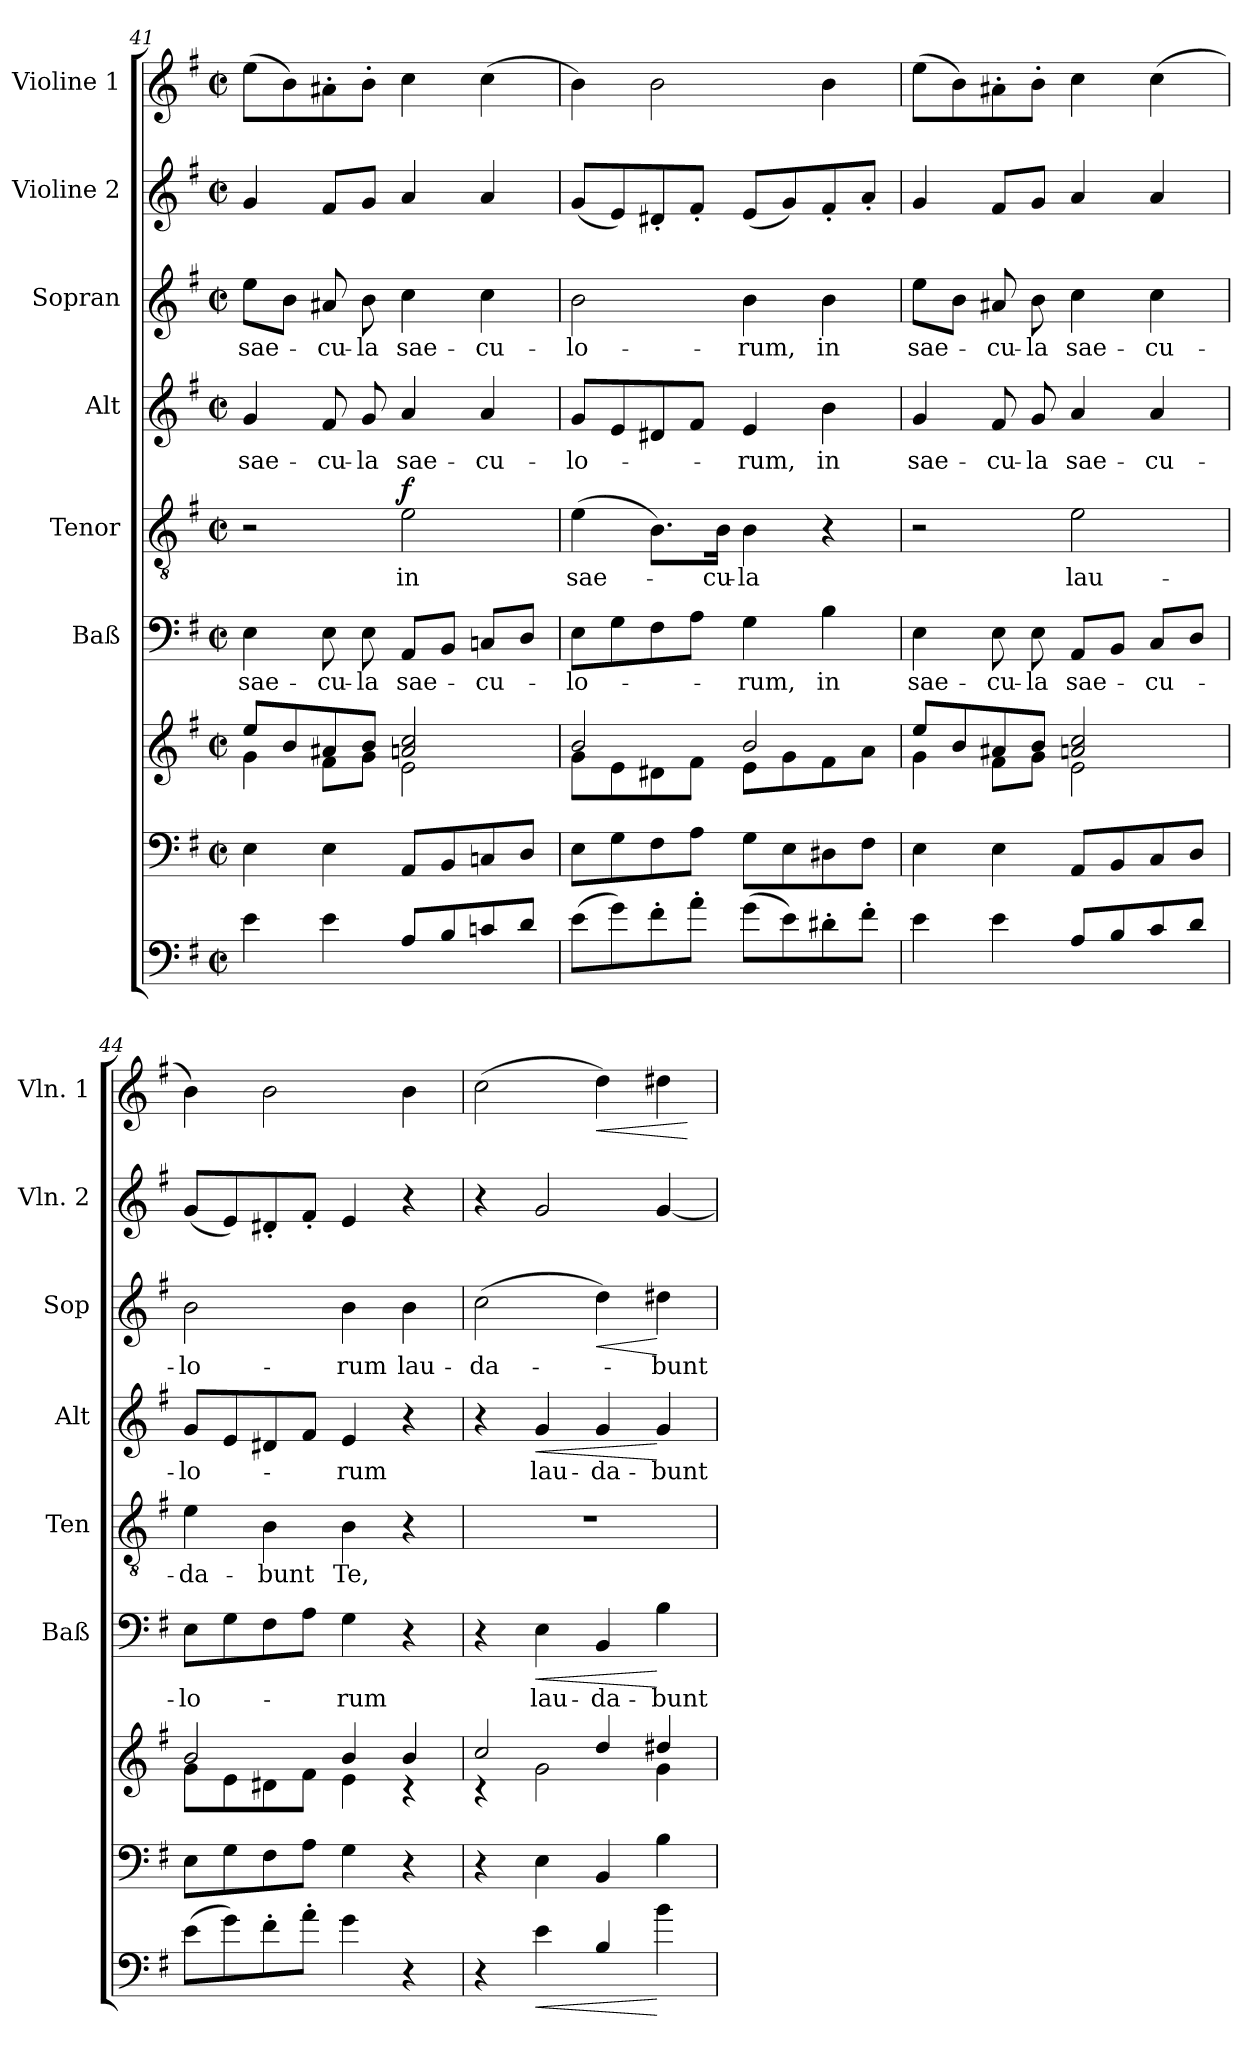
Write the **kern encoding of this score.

**kern	**dynam	**kern	**kern	**kern	**text	**dynam	**kern	**text	**dynam	**kern	**text	**dynam	**kern	**text	**dynam	**kern	**kern	**dynam
*part8	*part8	*part7	*part7	*part6	*part6	*part6	*part5	*part5	*part5	*part4	*part4	*part4	*part3	*part3	*part3	*part2	*part1	*part1
*staff9	*staff9	*staff8	*staff7	*staff6	*staff6	*staff6	*staff5	*staff5	*staff5	*staff4	*staff4	*staff4	*staff3	*staff3	*staff3	*staff2	*staff1	*staff1
*	*	*	*	*I"Baß	*	*	*I"Tenor	*	*	*I"Alt	*	*	*I"Sopran	*	*	*I"Violine 2	*I"Violine 1	*
*	*	*	*	*I'Baß	*	*	*I'Ten	*	*	*I'Alt	*	*	*I'Sop	*	*	*I'Vln. 2	*I'Vln. 1	*
*clefF4	*	*clefF4	*clefG2	*clefF4	*	*	*clefGv2	*	*	*clefG2	*	*	*clefG2	*	*	*clefG2	*clefG2	*
*ITrd7c12	*	*	*	*	*	*	*	*	*	*	*	*	*	*	*	*	*	*
*k[f#]	*	*k[f#]	*k[f#]	*k[f#]	*	*	*k[f#]	*	*	*k[f#]	*	*	*k[f#]	*	*	*k[f#]	*k[f#]	*
*G:	*	*G:	*G:	*G:	*	*	*G:	*	*	*G:	*	*	*G:	*	*	*G:	*G:	*
*M2/2	*	*M2/2	*M2/2	*M2/2	*	*	*M2/2	*	*	*M2/2	*	*	*M2/2	*	*	*M2/2	*M2/2	*
*met(c|)	*	*met(c|)	*met(c|)	*met(c|)	*	*	*met(c|)	*	*	*met(c|)	*	*	*met(c|)	*	*	*met(c|)	*met(c|)	*
=41	=41	=41	=41	=41	=41	=41	=41	=41	=41	=41	=41	=41	=41	=41	=41	=41	=41	=41
*	*	*	*^	*	*	*	*	*	*	*	*	*	*	*	*	*	*	*
!	!	!	!	!	!	!LO:LY:b	!	!	!	!	!	!LO:LY:b	!	!	!LO:LY:b	!	!	!	!
4E\	.	4E\	8ee/L	4g\	4E\	sae-	.	2r	.	.	4g/	sae-	.	8ee\L	sae-	.	4g/	(>8ee\L	.
.	.	.	8b/	.	.	.	.	.	.	.	.	.	.	8b\J	.	.	.	8b\)	.
!	!	!	!	!	!	!LO:LY:b	!	!	!	!	!	!LO:LY:b	!	!	!LO:LY:b	!	!	!	!
4E\	.	4E\	8a#X/	8f#\L	8E\	-cu-	.	.	.	.	8f#/	-cu-	.	8a#X/	-cu-	.	8f#/L	8a#X'>\	.
!	!	!	!	!	!	!LO:LY:b	!	!	!	!	!	!LO:LY:b	!	!	!LO:LY:b	!	!	!	!
.	.	.	8b/J	8g\J	8E\	-la	.	.	.	.	8g/	-la	.	8b\	-la	.	8g/J	8b'>\J	.
!	!	!	!	!	!	!LO:LY:b	!	!	!LO:LY:b	!LO:DY:a	!	!LO:LY:b	!	!	!LO:LY:b	!	!	!	!
8AA/L	.	8AA/L	2an/ 2cc/	2e\	8AA/L	sae-	.	2e\	in	f	4a/	sae-	.	4cc\	sae-	.	4a/	4cc\	.
8BB/	.	8BB/	.	.	8BB/J	.	.	.	.	.	.	.	.	.	.	.	.	.	.
!	!	!	!	!	!	!LO:LY:b	!	!	!	!	!	!LO:LY:b	!	!	!LO:LY:b	!	!	!	!
8Cn/	.	8Cn/	.	.	8Cn/L	-cu-	.	.	.	.	4a/	-cu-	.	4cc\	-cu-	.	4a/	(>4cc\	.
8D/J	.	8D/J	.	.	8D/J	.	.	.	.	.	.	.	.	.	.	.	.	.	.
!!LO:PB:g=z
=42	=42	=42	=42	=42	=42	=42	=42	=42	=42	=42	=42	=42	=42	=42	=42	=42	=42	=42	=42
!	!	!	!	!	!	!LO:LY:b	!	!	!LO:LY:b	!	!	!LO:LY:b	!	!	!LO:LY:b	!	!	!	!
(>8E\L	.	8E\L	2b/	8g\L	8E\L	-lo-	.	(>4e\	sae-	.	8g/L	-lo-	.	2b\	-lo-	.	(<8g/L	4b\)	.
8G\)	.	8G\	.	8e\	8G\	.	.	.	.	.	8e/	.	.	.	.	.	8e/)	.	.
8F#'>\	.	8F#\	.	8d#X\	8F#\	.	.	8.B\L)	.	.	8d#X/	.	.	.	.	.	8d#X'</	2b\	.
8A'>\J	.	8A\J	.	8f#\J	8A\J	.	.	.	.	.	8f#/J	.	.	.	.	.	8f#'</J	.	.
!	!	!	!	!	!	!	!	!	!LO:LY:b	!	!	!	!	!	!	!	!	!	!
.	.	.	.	.	.	.	.	16B\Jk	-cu-	.	.	.	.	.	.	.	.	.	.
!	!	!	!	!	!	!LO:LY:b	!	!	!LO:LY:b	!	!	!LO:LY:b	!	!	!LO:LY:b	!	!	!	!
(>8G\L	.	8G\L	2b/	8e\L	4G\	-rum,	.	4B\	-la	.	4e/	-rum,	.	4b\	-rum,	.	(<8e/L	.	.
8E\)	.	8E\	.	8g\	.	.	.	.	.	.	.	.	.	.	.	.	8g/)	.	.
!	!	!	!	!	!	!LO:LY:b	!	!	!	!	!	!LO:LY:b	!	!	!LO:LY:b	!	!	!	!
8D#X'>\	.	8D#X\	.	8f#\	4B\	in	.	4r	.	.	4b\	in	.	4b\	in	.	8f#'</	4b\	.
8F#'>\J	.	8F#\J	.	8a\J	.	.	.	.	.	.	.	.	.	.	.	.	8a'</J	.	.
=43	=43	=43	=43	=43	=43	=43	=43	=43	=43	=43	=43	=43	=43	=43	=43	=43	=43	=43	=43
!	!	!	!	!	!	!LO:LY:b	!	!	!	!	!	!LO:LY:b	!	!	!LO:LY:b	!	!	!	!
4E\	.	4E\	8ee/L	4g\	4E\	sae-	.	2r	.	.	4g/	sae-	.	8ee\L	sae-	.	4g/	(>8ee\L	.
.	.	.	8b/	.	.	.	.	.	.	.	.	.	.	8b\J	.	.	.	8b\)	.
!	!	!	!	!	!	!LO:LY:b	!	!	!	!	!	!LO:LY:b	!	!	!LO:LY:b	!	!	!	!
4E\	.	4E\	8a#X/	8f#\L	8E\	-cu-	.	.	.	.	8f#/	-cu-	.	8a#X/	-cu-	.	8f#/L	8a#X'>\	.
!	!	!	!	!	!	!LO:LY:b	!	!	!	!	!	!LO:LY:b	!	!	!LO:LY:b	!	!	!	!
.	.	.	8b/J	8g\J	8E\	-la	.	.	.	.	8g/	-la	.	8b\	-la	.	8g/J	8b'>\J	.
!	!	!	!	!	!	!LO:LY:b	!	!	!LO:LY:b	!	!	!LO:LY:b	!	!	!LO:LY:b	!	!	!	!
8AA/L	.	8AA/L	2an/ 2cc/	2e\	8AA/L	sae-	.	2e\	lau-	.	4a/	sae-	.	4cc\	sae-	.	4a/	4cc\	.
8BB/	.	8BB/	.	.	8BB/J	.	.	.	.	.	.	.	.	.	.	.	.	.	.
!	!	!	!	!	!	!LO:LY:b	!	!	!	!	!	!LO:LY:b	!	!	!LO:LY:b	!	!	!	!
8C/	.	8C/	.	.	8C/L	-cu-	.	.	.	.	4a/	-cu-	.	4cc\	-cu-	.	4a/	(>4cc\	.
8D/J	.	8D/J	.	.	8D/J	.	.	.	.	.	.	.	.	.	.	.	.	.	.
=44	=44	=44	=44	=44	=44	=44	=44	=44	=44	=44	=44	=44	=44	=44	=44	=44	=44	=44	=44
!	!	!	!	!	!	!LO:LY:b	!	!	!LO:LY:b	!	!	!LO:LY:b	!	!	!LO:LY:b	!	!	!	!
(>8E\L	.	8E\L	2b/	8g\L	8E\L	-lo-	.	4e\	-da-	.	8g/L	-lo-	.	2b\	-lo-	.	(<8g/L	4b\)	.
8G\)	.	8G\	.	8e\	8G\	.	.	.	.	.	8e/	.	.	.	.	.	8e/)	.	.
!	!	!	!	!	!	!	!	!	!LO:LY:b	!	!	!	!	!	!	!	!	!	!
8F#'>\	.	8F#\	.	8d#X\	8F#\	.	.	4B\	-bunt	.	8d#X/	.	.	.	.	.	8d#X'</	2b\	.
8A'>\J	.	8A\J	.	8f#\J	8A\J	.	.	.	.	.	8f#/J	.	.	.	.	.	8f#'</J	.	.
!	!	!	!	!	!	!LO:LY:b	!	!	!LO:LY:b	!	!	!LO:LY:b	!	!	!LO:LY:b	!	!	!	!
4G\	.	4G\	4b/	4e\	4G\	-rum	.	4B\	Te,	.	4e/	-rum	.	4b\	-rum	.	4e/	.	.
!	!	!	!	!	!	!	!	!	!	!	!	!	!	!	!LO:LY:b	!	!	!	!
4r	.	4r	4b/	4rc	4r	.	.	4r	.	.	4r	.	.	4b\	lau-	.	4r	4b\	.
=45	=45	=45	=45	=45	=45	=45	=45	=45	=45	=45	=45	=45	=45	=45	=45	=45	=45	=45	=45
!	!	!	!	!	!	!	!	!	!	!	!	!	!	!	!LO:LY:b	!	!	!	!
4r	.	4r	2cc/	4rc	4r	.	.	1r	.	.	4r	.	.	(>2cc\	-da-	.	4r	(>2cc\	.
!	!LO:HP:b	!	!	!	!	!LO:LY:b	!LO:HP:b	!	!	!	!	!LO:LY:b	!LO:HP:b	!	!	!	!	!	!
4E\	<	4E\	.	2g\	4E\	lau-	<	.	.	.	4g/	lau-	<	.	.	.	2g/	.	.
!	!	!	!	!	!	!LO:LY:b	!	!	!	!	!	!LO:LY:b	!	!	!	!LO:HP:b	!	!	!LO:HP:b
4BB/	.	4BB/	4dd/	.	4BB/	-da-	.	.	.	.	4g/	-da-	.	4dd\)	.	<	.	4dd\)	<
!	!	!	!	!	!	!LO:LY:b	!	!	!	!	!	!LO:LY:b	!	!	!LO:LY:b	!	!	!	!
4B\	[	4B\	4dd#X/	4g\	4B\	-bunt	[	.	.	.	4g/	-bunt	[	4dd#X\	-bunt	[	[4g/	4dd#X\	.
*	*	*	*v	*v	*	*	*	*	*	*	*	*	*	*	*	*	*	*	*
.	.	.	.	.	.	.	.	.	.	.	.	.	.	.	.	.	.	[
=	=	=	=	=	=	=	=	=	=	=	=	=	=	=	=	=	=	=
*-	*-	*-	*-	*-	*-	*-	*-	*-	*-	*-	*-	*-	*-	*-	*-	*-	*-	*-
